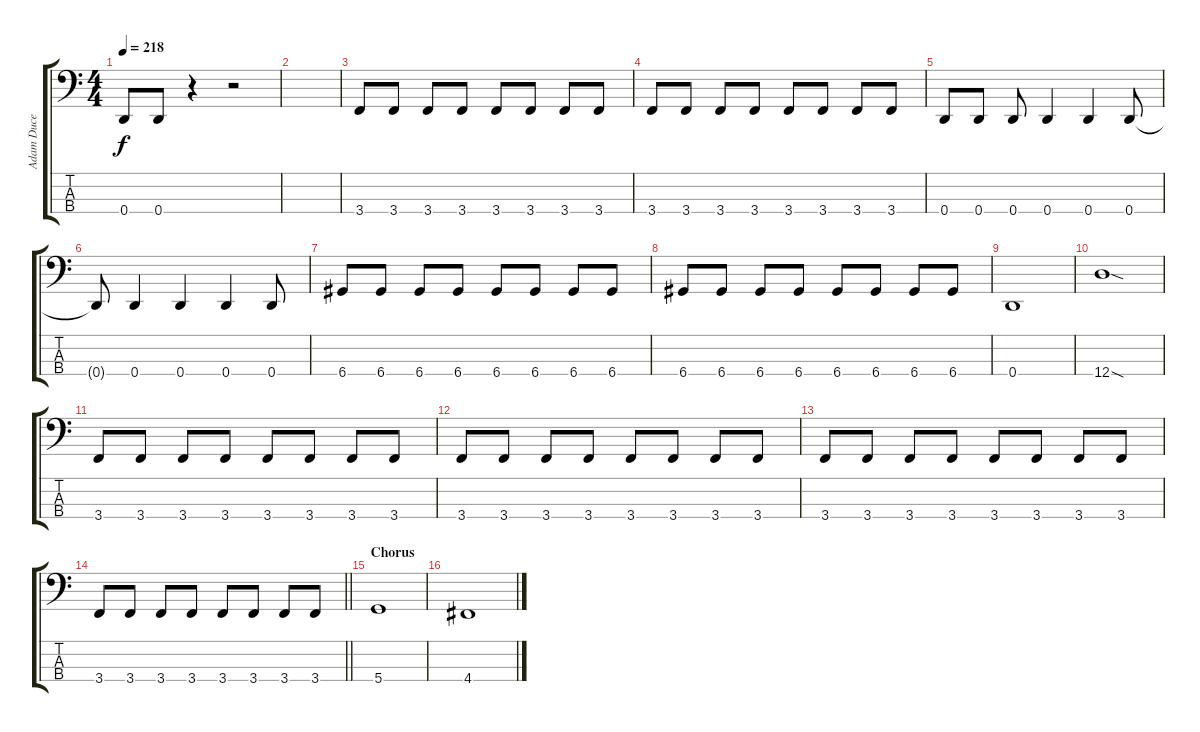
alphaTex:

\track ("Adam Duce" "Adam Duce") {instrument electricbasspick}
\staff {score tabs}
\tuning (F2 C2 G1 D1) {hide}
\ts (4 4)
\tempo 218
\clef f4
\ks c
0.4.8{dy f} 0.4.8 r.4 r.2 |
|
3.4.8 3.4.8 3.4.8 3.4.8 3.4.8 3.4.8 3.4.8 3.4.8 |
3.4.8 3.4.8 3.4.8 3.4.8 3.4.8 3.4.8 3.4.8 3.4.8 |
0.4.8 0.4.8 0.4.8 0.4.4 0.4.4 0.4.8 |
0.4{t}.8 0.4.4 0.4.4 0.4.4 0.4.8 |
6.4.8 6.4.8 6.4.8 6.4.8 6.4.8 6.4.8 6.4.8 6.4.8 |
6.4.8 6.4.8 6.4.8 6.4.8 6.4.8 6.4.8 6.4.8 6.4.8 |
0.4.1 |
12.4{sod}.1 |
3.4.8 3.4.8 3.4.8 3.4.8 3.4.8 3.4.8 3.4.8 3.4.8 |
3.4.8 3.4.8 3.4.8 3.4.8 3.4.8 3.4.8 3.4.8 3.4.8 |
3.4.8 3.4.8 3.4.8 3.4.8 3.4.8 3.4.8 3.4.8 3.4.8 |
\barLineRight lightlight
3.4.8 3.4.8 3.4.8 3.4.8 3.4.8 3.4.8 3.4.8 3.4.8 |
\section ("" "Chorus")
5.4.1 |
4.4.1
